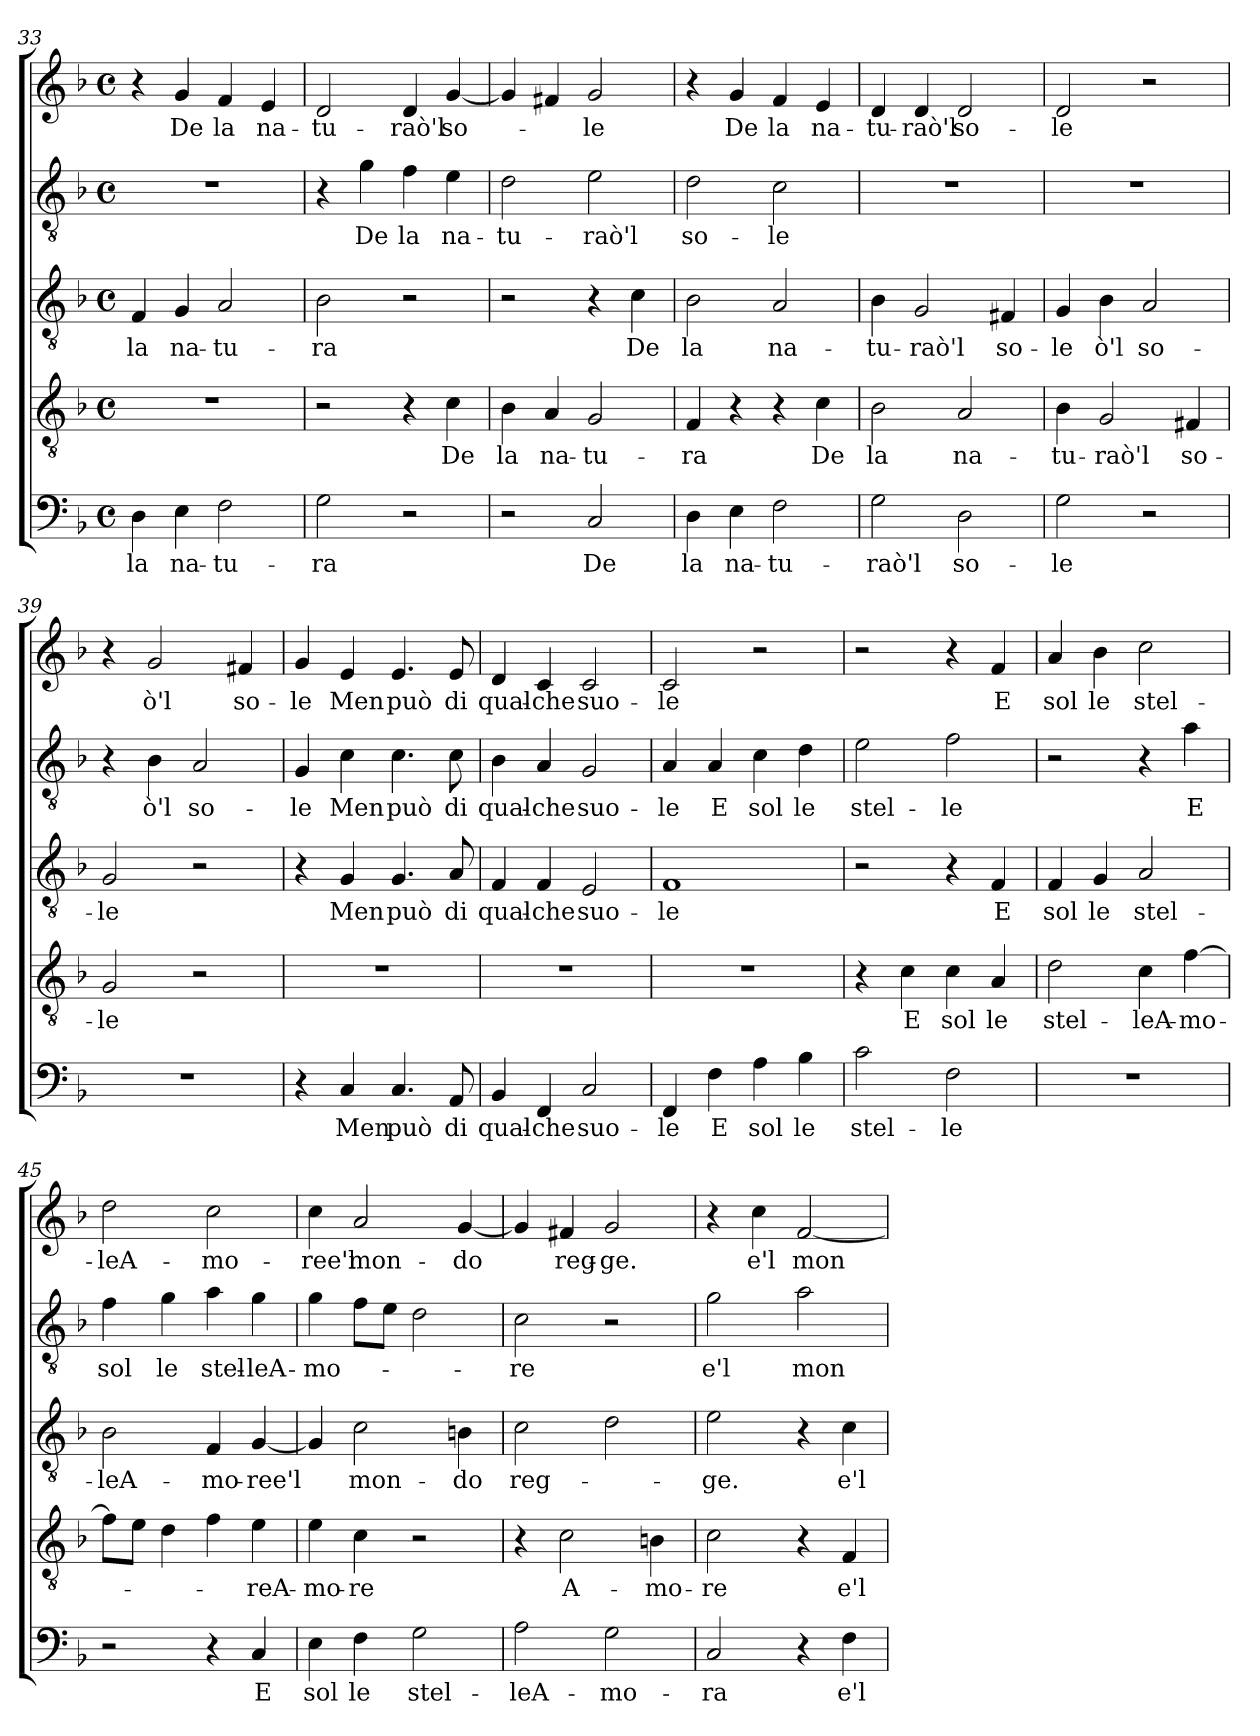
**kern	**text	**kern	**text	**kern	**text	**kern	**text	**kern	**text
*part5	*part5	*part4	*part4	*part3	*part3	*part2	*part2	*part1	*part1
*staff5	*staff5	*staff4	*staff4	*staff3	*staff3	*staff2	*staff2	*staff1	*staff1
*clefF4	*	*clefGv2	*	*clefGv2	*	*clefGv2	*	*clefG2	*
*k[b-]	*	*k[b-]	*	*k[b-]	*	*k[b-]	*	*k[b-]	*
*F:	*	*F:	*	*F:	*	*F:	*	*F:	*
*M4/4	*	*M4/4	*	*M4/4	*	*M4/4	*	*M4/4	*
*met(c)	*	*met(c)	*	*met(c)	*	*met(c)	*	*met(c)	*
=33	=33	=33	=33	=33	=33	=33	=33	=33	=33
4D\	la	1r	.	4F/	la	1r	.	4r	.
4E\	na-	.	.	4G/	na-	.	.	4g/	De
2F\	-tu-	.	.	2A/	-tu-	.	.	4f/	la
.	.	.	.	.	.	.	.	4e/	na-
=34	=34	=34	=34	=34	=34	=34	=34	=34	=34
2G\	-ra	2r	.	2B-\	-ra	4r	.	2d/	-tu-
.	.	.	.	.	.	4g\	De	.	.
2r	.	4r	.	2r	.	4f\	la	4d/	-raò'l
.	.	4c\	De	.	.	4e\	na-	[4g/	so-
=35	=35	=35	=35	=35	=35	=35	=35	=35	=35
2r	.	4B-\	la	2r	.	2d\	-tu-	4g/]	.
.	.	4A/	na-	.	.	.	.	4f#X/	.
2C/	De	2G/	-tu-	4r	.	2e\	-raò'l	2g/	-le
.	.	.	.	4c\	De	.	.	.	.
!!LO:LB:g=z
=36	=36	=36	=36	=36	=36	=36	=36	=36	=36
4D\	la	4F/	-ra	2B-\	la	2d\	so-	4r	.
4E\	na-	4r	.	.	.	.	.	4g/	De
2F\	-tu-	4r	.	2A/	na-	2c\	-le	4f/	la
.	.	4c\	De	.	.	.	.	4e/	na-
=37	=37	=37	=37	=37	=37	=37	=37	=37	=37
2G\	-raò'l	2B-\	la	4B-\	-tu-	1r	.	4d/	-tu-
.	.	.	.	2G/	-raò'l	.	.	4d/	-raò'l
2D\	so-	2A/	na-	.	.	.	.	2d/	so-
.	.	.	.	4F#X/	so-	.	.	.	.
=38	=38	=38	=38	=38	=38	=38	=38	=38	=38
2G\	-le	4B-\	-tu-	4G/	-le	1r	.	2d/	-le
.	.	2G/	-raò'l	4B-\	ò'l	.	.	.	.
2r	.	.	.	2A/	so-	.	.	2r	.
.	.	4F#X/	so-	.	.	.	.	.	.
=39	=39	=39	=39	=39	=39	=39	=39	=39	=39
1r	.	2G/	-le	2G/	-le	4r	.	4r	.
.	.	.	.	.	.	4B-\	ò'l	2g/	ò'l
.	.	2r	.	2r	.	2A/	so-	.	.
.	.	.	.	.	.	.	.	4f#X/	so-
=40	=40	=40	=40	=40	=40	=40	=40	=40	=40
4r	.	1r	.	4r	.	4G/	-le	4g/	-le
4C/	Men	.	.	4G/	Men	4c\	Men	4e/	Men
4.C/	può	.	.	4.G/	può	4.c\	può	4.e/	può
8AA/	di	.	.	8A/	di	8c\	di	8e/	di
=41	=41	=41	=41	=41	=41	=41	=41	=41	=41
4BB-/	qual-	1r	.	4F/	qual-	4B-\	qual-	4d/	qual-
4FF/	-che	.	.	4F/	-che	4A/	-che	4c/	-che
2C/	suo-	.	.	2E/	suo-	2G/	suo-	2c/	suo-
!!LO:LB:g=z
=42	=42	=42	=42	=42	=42	=42	=42	=42	=42
4FF/	-le	1r	.	1F	-le	4A/	-le	2c/	-le
4F\	E	.	.	.	.	4A/	E	.	.
4A\	sol	.	.	.	.	4c\	sol	2r	.
4B-\	le	.	.	.	.	4d\	le	.	.
=43	=43	=43	=43	=43	=43	=43	=43	=43	=43
2c\	stel-	4r	.	2r	.	2e\	stel-	2r	.
.	.	4c\	E	.	.	.	.	.	.
2F\	-le	4c\	sol	4r	.	2f\	-le	4r	.
.	.	4A/	le	4F/	E	.	.	4f/	E
=44	=44	=44	=44	=44	=44	=44	=44	=44	=44
1r	.	2d\	stel-	4F/	sol	2r	.	4a/	sol
.	.	.	.	4G/	le	.	.	4b-\	le
.	.	4c\	-leA-	2A/	stel-	4r	.	2cc\	stel-
.	.	[4f\	-mo-	.	.	4a\	E	.	.
=45	=45	=45	=45	=45	=45	=45	=45	=45	=45
2r	.	8f\L]	.	2B-\	-leA-	4f\	sol	2dd\	-leA-
.	.	8e\J	.	.	.	.	.	.	.
.	.	4d\	.	.	.	4g\	le	.	.
4r	.	4f\	.	4F/	-mo-	4a\	stel-	2cc\	-mo-
4C/	E	4e\	-reA-	[4G/	-ree'l	4g\	-leA-	.	.
=46	=46	=46	=46	=46	=46	=46	=46	=46	=46
4E\	sol	4e\	-mo-	4G/]	.	4g\	-mo-	4cc\	-ree'l
4F\	le	4c\	-re	2c\	mon-	8f\L	.	2a/	mon-
.	.	.	.	.	.	8e\J	.	.	.
2G\	stel-	2r	.	.	.	2d\	.	.	.
.	.	.	.	4Bn\	-do	.	.	[4g/	-do
=47	=47	=47	=47	=47	=47	=47	=47	=47	=47
2A\	-leA-	4r	.	2c\	reg-	2c\	-re	4g/]	.
.	.	2c\	A-	.	.	.	.	4f#X/	reg-
2G\	-mo-	.	.	2d\	.	2r	.	2g/	-ge.
.	.	4Bn\	-mo-	.	.	.	.	.	.
!!LO:PB:g=z
=48	=48	=48	=48	=48	=48	=48	=48	=48	=48
2C/	-ra	2c\	-re	2e\	-ge.	2g\	e'l	4r	.
.	.	.	.	.	.	.	.	4cc\	e'l
4r	.	4r	.	4r	.	2a\	mon-	[2f/	mon-
4F\	e'l	4F/	e'l	4c\	e'l	.	.	.	.
=	=	=	=	=	=	=	=	=	=
*-	*-	*-	*-	*-	*-	*-	*-	*-	*-
